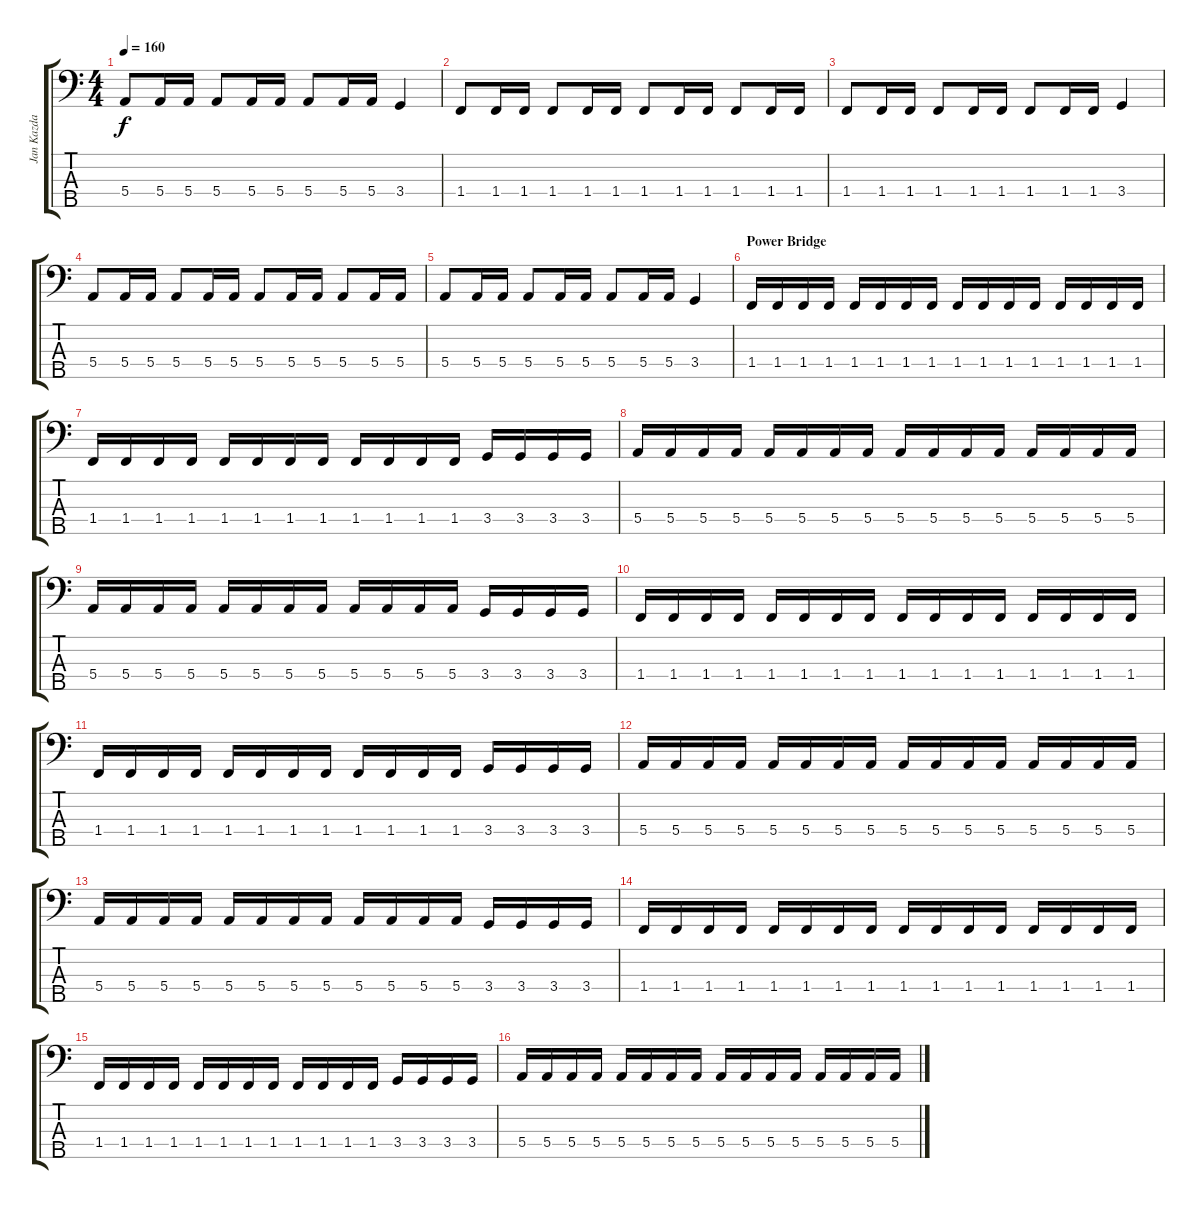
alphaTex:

\track ("Jan Kazda" "Jan Kazda") {instrument electricbassfinger}
\staff {score tabs}
\tuning (G2 D2 A1 E1 B0) {hide}
\ts (4 4)
\tempo 160
\clef f4
\ks c
5.4.8{dy f} 5.4.16 5.4.16 5.4.8 5.4.16 5.4.16 5.4.8 5.4.16 5.4.16 3.4.4 |
1.4.8 1.4.16 1.4.16 1.4.8 1.4.16 1.4.16 1.4.8 1.4.16 1.4.16 1.4.8 1.4.16 1.4.16 |
1.4.8 1.4.16 1.4.16 1.4.8 1.4.16 1.4.16 1.4.8 1.4.16 1.4.16 3.4.4 |
5.4.8 5.4.16 5.4.16 5.4.8 5.4.16 5.4.16 5.4.8 5.4.16 5.4.16 5.4.8 5.4.16 5.4.16 |
5.4.8 5.4.16 5.4.16 5.4.8 5.4.16 5.4.16 5.4.8 5.4.16 5.4.16 3.4.4 |
\section ("" "Power Bridge")
1.4.16 1.4.16 1.4.16 1.4.16 1.4.16 1.4.16 1.4.16 1.4.16 1.4.16 1.4.16 1.4.16 1.4.16 1.4.16 1.4.16 1.4.16 1.4.16 |
1.4.16 1.4.16 1.4.16 1.4.16 1.4.16 1.4.16 1.4.16 1.4.16 1.4.16 1.4.16 1.4.16 1.4.16 3.4.16 3.4.16 3.4.16 3.4.16 |
5.4.16 5.4.16 5.4.16 5.4.16 5.4.16 5.4.16 5.4.16 5.4.16 5.4.16 5.4.16 5.4.16 5.4.16 5.4.16 5.4.16 5.4.16 5.4.16 |
5.4.16 5.4.16 5.4.16 5.4.16 5.4.16 5.4.16 5.4.16 5.4.16 5.4.16 5.4.16 5.4.16 5.4.16 3.4.16 3.4.16 3.4.16 3.4.16 |
1.4.16 1.4.16 1.4.16 1.4.16 1.4.16 1.4.16 1.4.16 1.4.16 1.4.16 1.4.16 1.4.16 1.4.16 1.4.16 1.4.16 1.4.16 1.4.16 |
1.4.16 1.4.16 1.4.16 1.4.16 1.4.16 1.4.16 1.4.16 1.4.16 1.4.16 1.4.16 1.4.16 1.4.16 3.4.16 3.4.16 3.4.16 3.4.16 |
5.4.16 5.4.16 5.4.16 5.4.16 5.4.16 5.4.16 5.4.16 5.4.16 5.4.16 5.4.16 5.4.16 5.4.16 5.4.16 5.4.16 5.4.16 5.4.16 |
5.4.16 5.4.16 5.4.16 5.4.16 5.4.16 5.4.16 5.4.16 5.4.16 5.4.16 5.4.16 5.4.16 5.4.16 3.4.16 3.4.16 3.4.16 3.4.16 |
1.4.16 1.4.16 1.4.16 1.4.16 1.4.16 1.4.16 1.4.16 1.4.16 1.4.16 1.4.16 1.4.16 1.4.16 1.4.16 1.4.16 1.4.16 1.4.16 |
1.4.16 1.4.16 1.4.16 1.4.16 1.4.16 1.4.16 1.4.16 1.4.16 1.4.16 1.4.16 1.4.16 1.4.16 3.4.16 3.4.16 3.4.16 3.4.16 |
5.4.16 5.4.16 5.4.16 5.4.16 5.4.16 5.4.16 5.4.16 5.4.16 5.4.16 5.4.16 5.4.16 5.4.16 5.4.16 5.4.16 5.4.16 5.4.16
